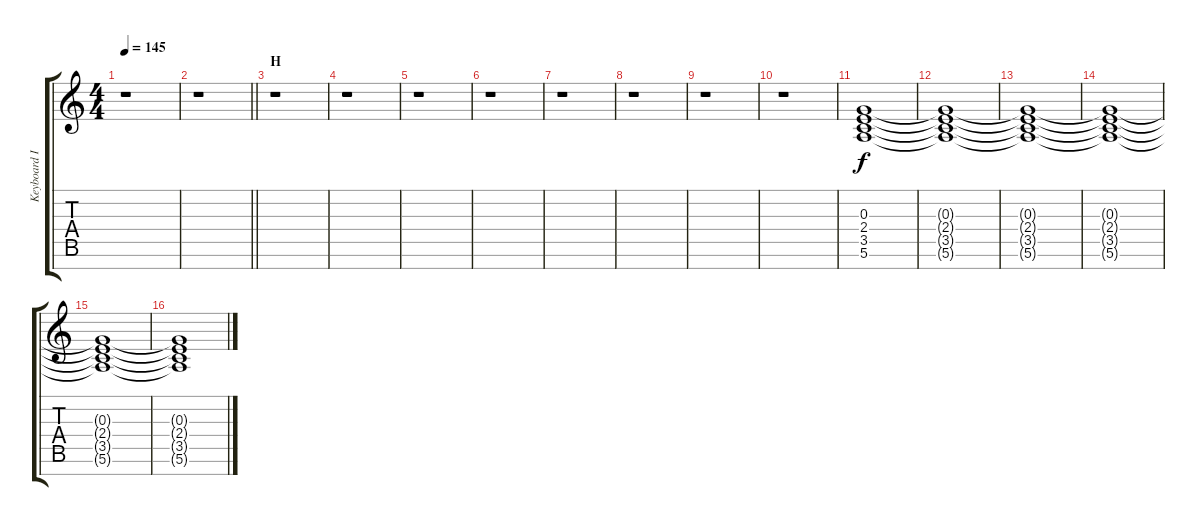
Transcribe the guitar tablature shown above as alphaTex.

\track ("Keyboard II" "Keyboard I") {instrument pad2warm}
\staff {score tabs}
\tuning (E5 B4 G4 D4 A3 E3 B2) {hide}
\ts (4 4)
\tempo 145
\clef g2
\ks c
r.1{dy f} |
\barLineRight lightlight
r.1 |
\section ("" "H")
r.1 |
r.1 |
r.1 |
r.1 |
r.1 |
r.1 |
r.1 |
r.1 |
(0.3 2.4 3.5 5.6).1 |
(0.3{t} 2.4{t} 3.5{t} 5.6{t}).1 |
(0.3{t} 2.4{t} 3.5{t} 5.6{t}).1 |
(0.3{t} 2.4{t} 3.5{t} 5.6{t}).1 |
(0.3{t} 2.4{t} 3.5{t} 5.6{t}).1 |
(0.3{t} 2.4{t} 3.5{t} 5.6{t}).1
